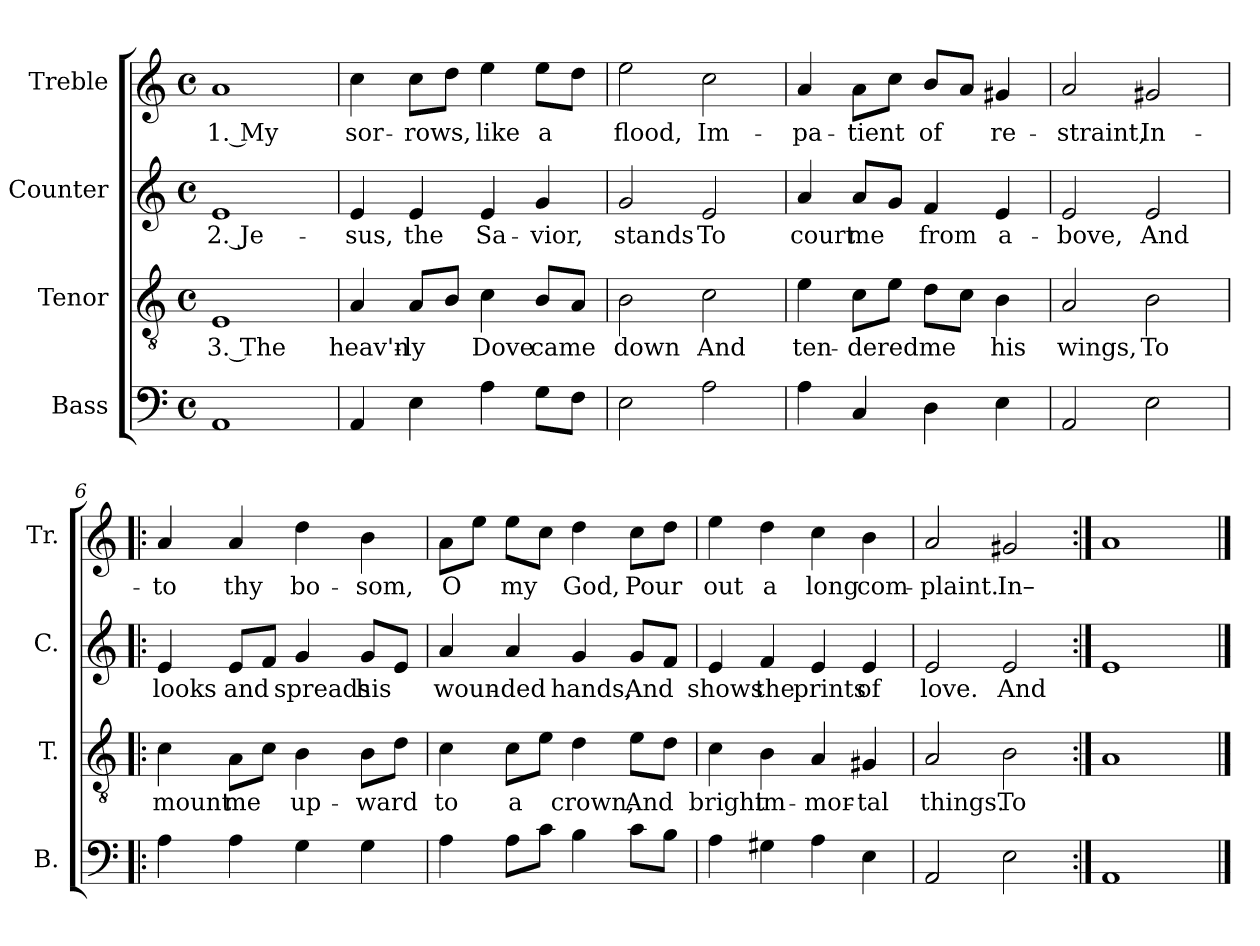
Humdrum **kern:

**kern	**kern	**text	**kern	**text	**kern	**text
*part4	*part3	*part3	*part2	*part2	*part1	*part1
*staff4	*staff3	*staff3	*staff2	*staff2	*staff1	*staff1
*I"Bass	*I"Tenor	*	*I"Counter	*	*I"Treble	*
*I'B.	*I'T.	*	*I'C.	*	*I'Tr.	*
*clefF4	*clefGv2	*	*clefG2	*	*clefG2	*
*k[]	*k[]	*	*k[]	*	*k[]	*
*M4/4	*M4/4	*	*M4/4	*	*M4/4	*
*met(c)	*met(c)	*	*met(c)	*	*met(c)	*
=1	=1	=1	=1	=1	=1	=1
1AA	1E	3. The	1e	2. Je-	1a	1. My
=2	=2	=2	=2	=2	=2	=2
4AA/	4A/	heav'n-	4e/	-sus,	4cc\	sor-
4E\	8A/L	-ly	4e/	the	8cc\L	-rows,
.	8B/J	.	.	.	8dd\J	.
4A\	4c\	Dove	4e/	Sa-	4ee\	like
8G\L	8B/L	came	4g/	-vior,	8ee\L	a
8F\J	8A/J	.	.	.	8dd\J	.
=3	=3	=3	=3	=3	=3	=3
2E\	2B\	down	2g/	stands	2ee\	flood,
2A\	2c\	And	2e/	To	2cc\	Im-
=4	=4	=4	=4	=4	=4	=4
4A\	4e\	ten-	4a/	court	4a/	-pa-
4C/	8c\L	-dered	8a/L	me	8a\L	-tient
.	8e\J	.	8g/J	.	8cc\J	.
4D\	8d\L	me	4f/	from	8b/L	of
.	8c\J	.	.	.	8a/J	.
4E\	4B\	his	4e/	a-	4g#X/	re-
=5	=5	=5	=5	=5	=5	=5
2AA/	2A/	wings,	2e/	-bove,	2a/	-straint,
2E\	2B\	To	2e/	And	2g#X/	In-
!!LO:LB:g=z
=6!|:	=6!|:	=6!|:	=6!|:	=6!|:	=6!|:	=6!|:
4A\	4c\	mount	4e/	looks	4a/	-to
4A\	8A\L	me	8e/L	and	4a/	thy
.	8c\J	.	8f/J	.	.	.
4G\	4B\	up-	4g/	spreads	4dd\	bo-
4G\	8B\L	-ward	8g/L	his	4b\	-som,
.	8d\J	.	8e/J	.	.	.
=7	=7	=7	=7	=7	=7	=7
4A\	4c\	to	4a/	woun-	8a\L	O
.	.	.	.	.	8ee\J	.
8A\L	8c\L	a	4a/	-ded	8ee\L	my
8c\J	8e\J	.	.	.	8cc\J	.
4B\	4d\	crown,	4g/	hands,	4dd\	God,
8c\L	8e\L	And	8g/L	And	8cc\L	Pour
8B\J	8d\J	.	8f/J	.	8dd\J	.
=8	=8	=8	=8	=8	=8	=8
4A\	4c\	bright	4e/	shows	4ee\	out
4G#X\	4B\	im-	4f/	the	4dd\	a
4A\	4A/	-mor-	4e/	prints	4cc\	long
4E\	4G#X/	-tal	4e/	of	4b\	com-
=9	=9	=9	=9	=9	=9	=9
2AA/	2A/	things.	2e/	love.	2a/	-plaint.
2E\	2B\	To	2e/	And	2g#X/	In–
=10:|!	=10:|!	=10:|!	=10:|!	=10:|!	=10:|!	=10:|!
1AA	1A	.	1e	.	1a	.
==	==	==	==	==	==	==
*-	*-	*-	*-	*-	*-	*-
